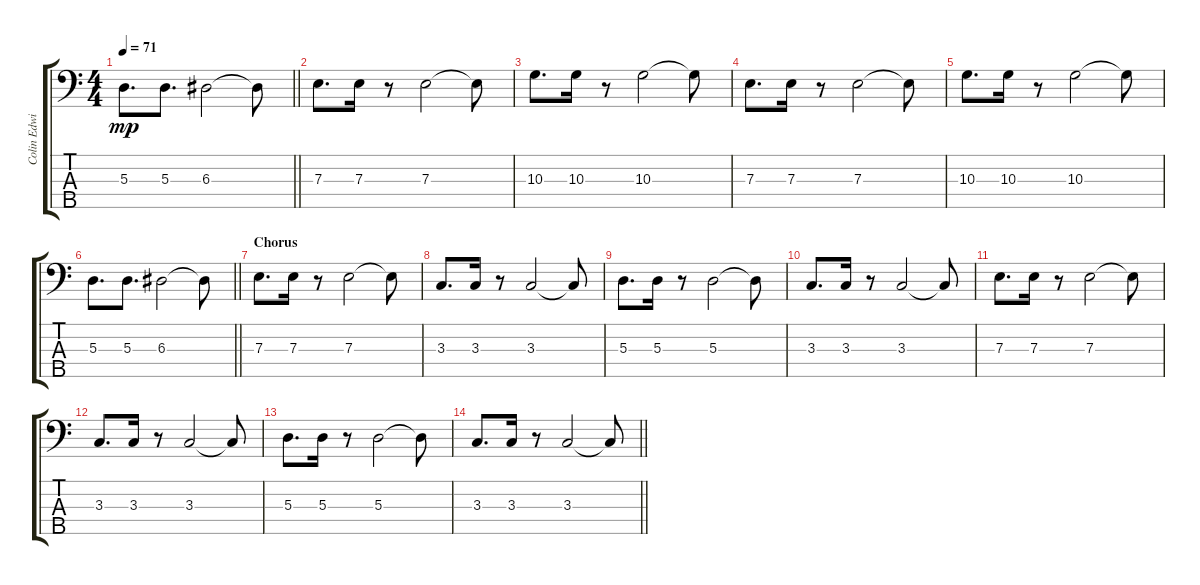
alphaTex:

\track ("Colin Edwin" "Colin Edwi") {instrument electricbassfinger}
\staff {score tabs}
\tuning (G2 D2 A1 E1 B0) {hide}
\ts (4 4)
\tempo 71
\clef f4
\barLineRight lightlight
\ks c
5.3.8{d dy mp} 5.3.8{d} 6.3.2 6.3{t}.8 |
7.3.8{d} 7.3.16 r.8 7.3.2 7.3{t}.8 |
10.3.8{d} 10.3.16 r.8 10.3.2 10.3{t}.8 |
7.3.8{d} 7.3.16 r.8 7.3.2 7.3{t}.8 |
10.3.8{d} 10.3.16 r.8 10.3.2 10.3{t}.8 |
\barLineRight lightlight
5.3.8{d} 5.3.8{d} 6.3.2 6.3{t}.8 |
\section ("" "Chorus")
7.3.8{d} 7.3.16 r.8 7.3.2 7.3{t}.8 |
3.3.8{d} 3.3.16 r.8 3.3.2 3.3{t}.8 |
5.3.8{d} 5.3.16 r.8 5.3.2 5.3{t}.8 |
3.3.8{d} 3.3.16 r.8 3.3.2 3.3{t}.8 |
7.3.8{d} 7.3.16 r.8 7.3.2 7.3{t}.8 |
3.3.8{d} 3.3.16 r.8 3.3.2 3.3{t}.8 |
5.3.8{d} 5.3.16 r.8 5.3.2 5.3{t}.8 |
\barLineRight lightlight
3.3.8{d} 3.3.16 r.8 3.3.2 3.3{t}.8
